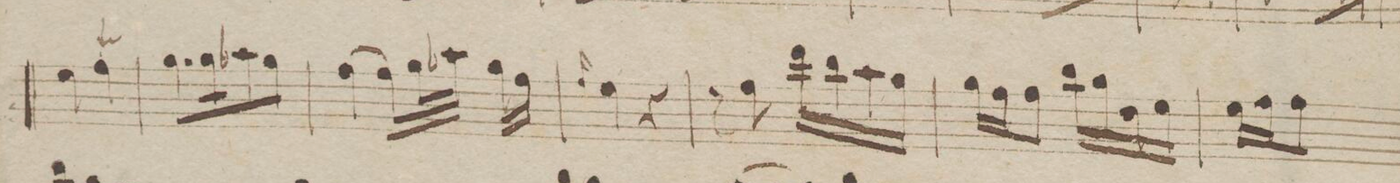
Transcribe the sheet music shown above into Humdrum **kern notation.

**kern	**dynam
*I"Violio 1mo	*
*clefG2	*
*k[b-]	*
*M2/4	*
4ee\	.
4ff\w	.
=170	=170
8.gg\L	.
16gg\K	.
8aa-X\	.
8gg\J	.
=171	=171
[4ff\	.
16ff\LL]	.
32gg\L	.
32aa-X\JJJ	.
16gg\LL	.
16ff\JJ	.
=172	=172
16qqff/	.
4ee\	.
4r	.
=173	=173
8r	.
8ff\	.
16ddd\LL	.
16bb-\	.
16aa\	.
16gg\JJ	.
=174	=174
16gg\LL	.
16ff\J	.
8ff\J	.
16bb-\LL	.
16gg\	.
16dd\	.
16ee\JJ	.
=175	=175
16ee\LL	.
16ff\J	.
8ff\J	.
*-	*-
